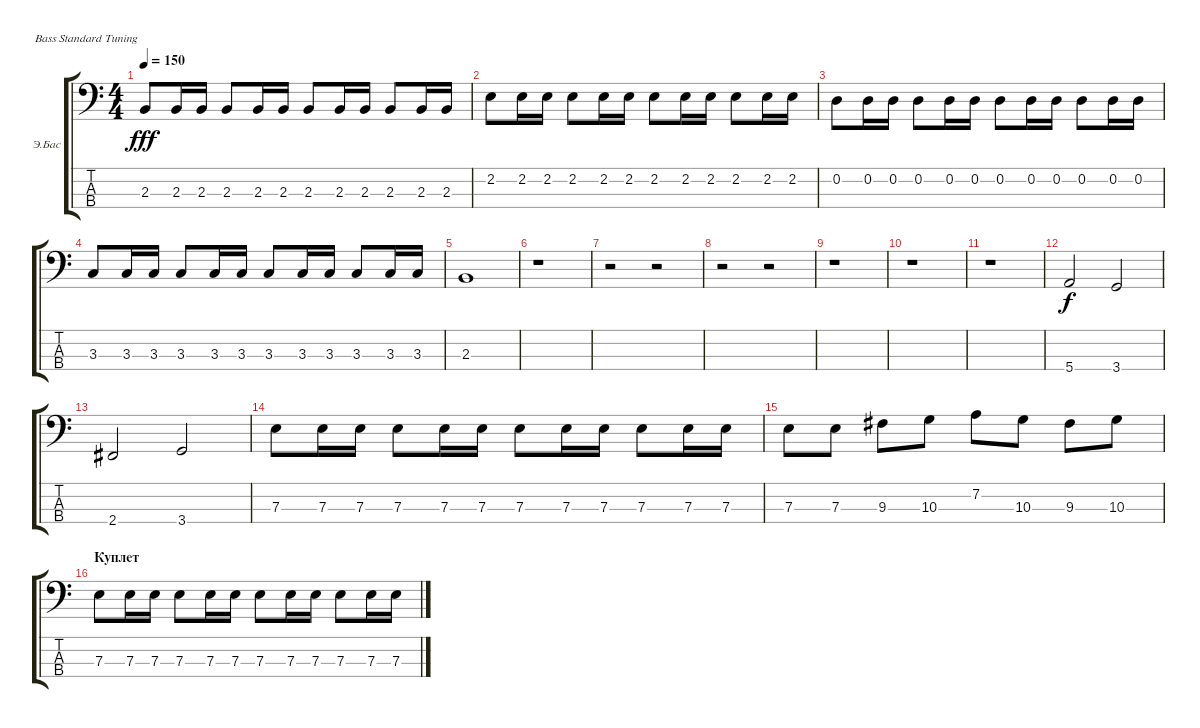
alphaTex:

\bracketExtendMode groupsimilarinstruments
\firstSystemTrackNameOrientation horizontal
\otherSystemsTrackNameOrientation horizontal
\track ("Виталий Дубинин" "Э.Бас") {instrument electricbassfinger}
\staff {score tabs}
\tuning (G2 D2 A1 E1)
\ts (4 4)
\tempo 150
\clef f4
\ks c
2.3.8{dy fff} 2.3.16 2.3.16 2.3.8 2.3.16 2.3.16 2.3.8 2.3.16 2.3.16 2.3.8 2.3.16 2.3.16 |
2.2.8 2.2.16 2.2.16 2.2.8 2.2.16 2.2.16 2.2.8 2.2.16 2.2.16 2.2.8 2.2.16 2.2.16 |
0.2.8 0.2.16 0.2.16 0.2.8 0.2.16 0.2.16 0.2.8 0.2.16 0.2.16 0.2.8 0.2.16 0.2.16 |
3.3.8 3.3.16 3.3.16 3.3.8 3.3.16 3.3.16 3.3.8 3.3.16 3.3.16 3.3.8 3.3.16 3.3.16 |
2.3.1 |
r.1 |
r.2 r.2 |
r.2 r.2 |
r.1 |
r.1 |
r.1 |
5.4.2{dy f} 3.4.2 |
2.4.2 3.4.2 |
\section ("" "")
7.3.8 7.3.16 7.3.16 7.3.8 7.3.16 7.3.16 7.3.8 7.3.16 7.3.16 7.3.8 7.3.16 7.3.16 |
7.3.8 7.3.8 9.3.8 10.3.8 7.2.8 10.3.8 9.3.8 10.3.8 |
\section ("" "Куплет")
7.3.8 7.3.16 7.3.16 7.3.8 7.3.16 7.3.16 7.3.8 7.3.16 7.3.16 7.3.8 7.3.16 7.3.16
